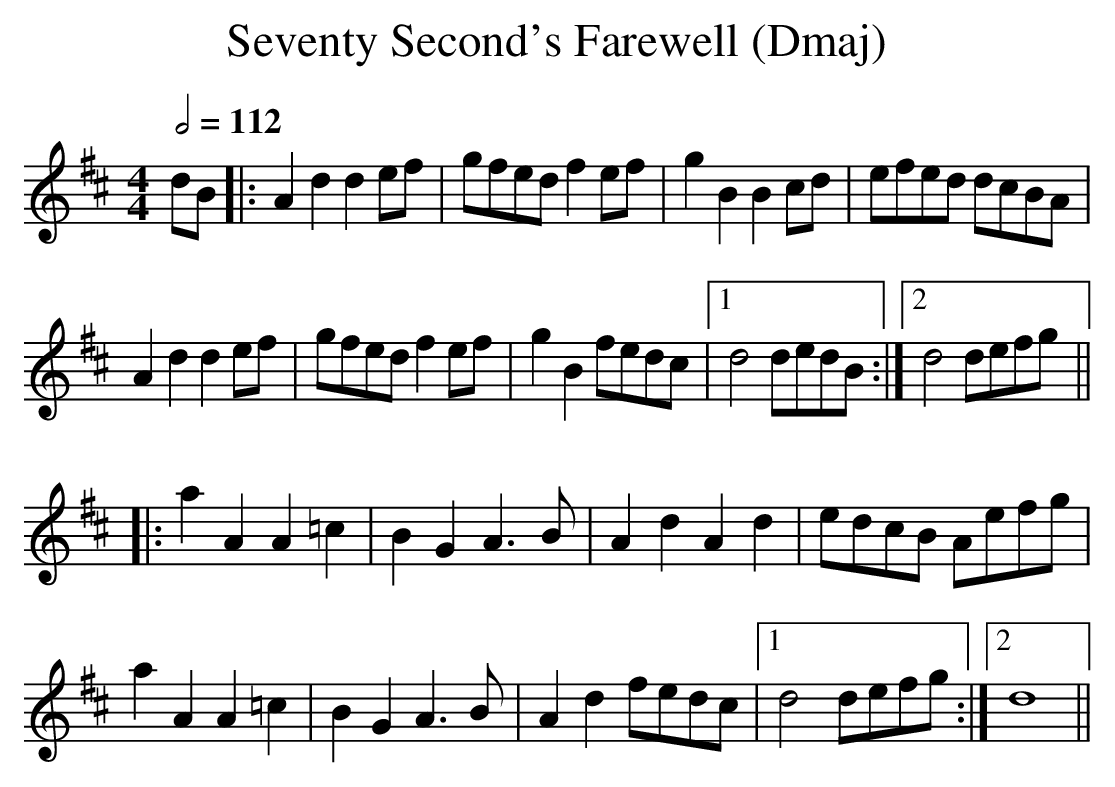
X:1
T:Seventy Second's Farewell (Dmaj)
Q:1/2=112
M:4/4
L:1/8
K:Dmaj
dB|:A2d2 d2ef|gfed f2ef|g2B2 B2cd|efed dcBA|
A2d2 d2ef|gfed f2ef|g2B2 fedc|1d4 dedB:|2d4 defg||
|:a2A2 A2=c2|B2G2 A3B|A2d2 A2d2|edcB Aefg|
a2A2 A2=c2|B2G2 A3B|A2d2 fedc|1d4 defg:|2d8||
